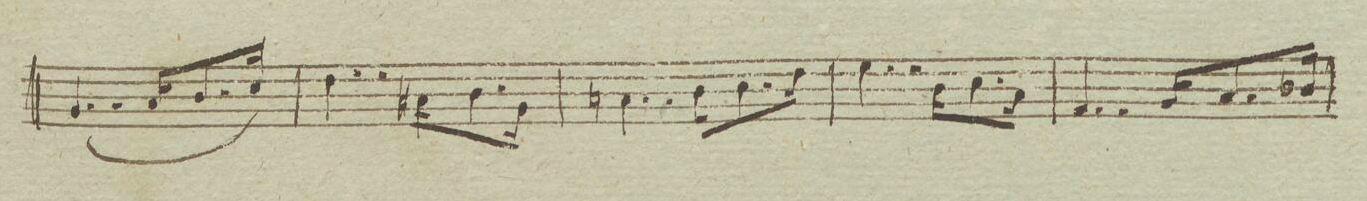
**kern	**dynam
*I"Basso	*
*clefF4	*
*k[b-e-a-]	*
*met(c|)	*
*M3/4	*
(4..BB-/	.
16CKL/	.
8.D\	.
16E-\Jk)	.
=96	=96
4..F\	.
16C#XKL\	.
8.D\	.
16BB-/Jk	.
=97	=97
4..Cn\	.
16D\KL	.
8.E-\	.
16F\Jk	.
=98	=98
4..G\	.
16D\KL	.
8.E-\	.
16C/Jk	.
=99	=99
4..AA-/	.
16BB-/KL	.
8.C/	.
16D-X\Jk	.
=100	=100
*-	*-
